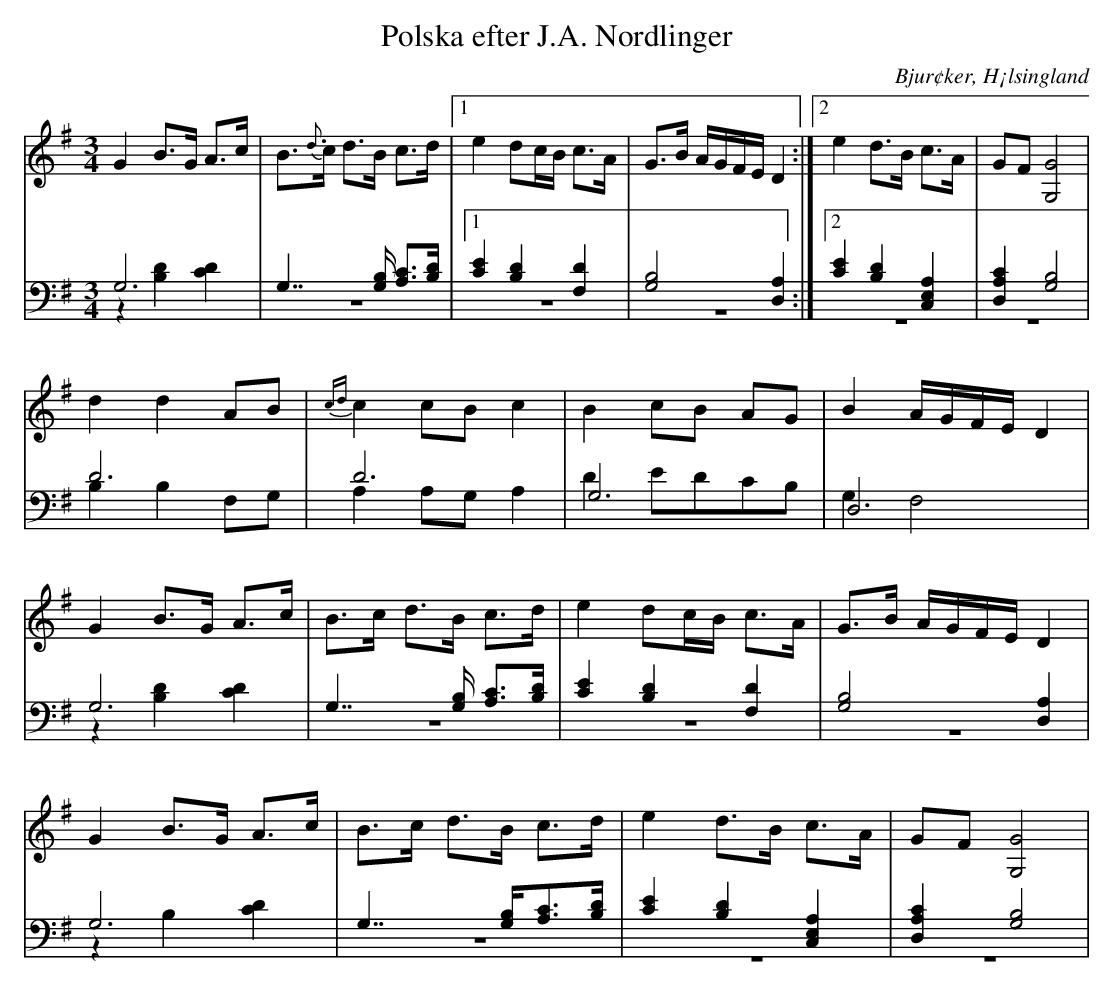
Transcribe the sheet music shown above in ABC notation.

X:1
T: Polska efter J.A. Nordlinger
O: Bjur¢ker, H¡lsingland
M: 3/4
L: 1/8
K: G
V:1
V:2
V:3 merge
V:1
G2 B>G A>c|B>{d3/2}c d>B c>d |1 e2 dc/B/ c>A| G>B A/G/F/E/ D2:|2 e2 d>B c>A|GF [G4G,4]  |
 d2 d2 AB|{cd}c2 cB c2|B2 cB AG|B2 A/G/F/E/ D2 |
G2 B>G A>c|B>c d>B c>d |e2 dc/B/ c>A|G>B A/G/F/E/ D2 |
G2 B>G A>c |B>c d>B c>d|e2 d>B c>A|GF [G,4G4] |
V:2 clef=bass
 G,6|G,7/2 [G,/B,/] [A,C]>[B,D]|1 [C2E2] [B,2D2] [F,2D2]| [G,4B,4] [D,2A,2]:|2 [C2E2] [B,2D2] [C,2E,2A,2]| [D,2A,2C2] [G,4B,4]|
D6 |D6 |G,6|D,6 |
G,6 | G,7/2 [G,/B,/] [A,C]>[B,D]| [C2E2] [B,2D2] [F,2D2]| [G,4B,4] [D,2A,2]|
G,6 |G,7/2 [G,/B,/][A,C]>[B,D]|[C2E2] [B,2D2] [C,2E,2A,2]|[D,2A,2C2] [G,4B,4] |
V:3 clef=bass
z2 [B,2D2] [C2D2]| z6|1 z6| z6:|2 z6|  z6|
B,2 B,2 F,G, |A,2 A,G, A,2 |D2 EDCB,|G,2 F,4 |
z2 [B,2D2] [C2D2]| z6 |z6 |z6|
z2 B,2 [C2D2] |z6|z6|z6|
